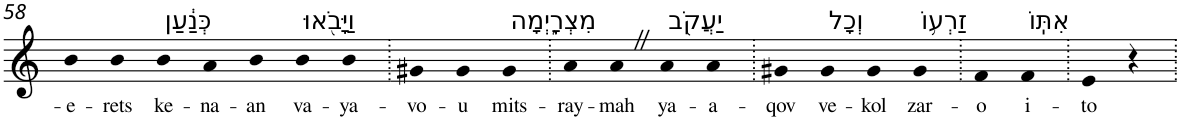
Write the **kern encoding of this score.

**kern	**text
*part1	*part1
*staff1	*staff1
*I"Piano	*
*I'Pno	*
!!LO:PB:g=z
*clefG2	*
*k[]	*
=58	=58
!	!LO:LY:b
4b	-e-
!	!LO:LY:b
4b	-rets
!LO:TX:a:t=כְּנַ֔עַן	!
!	!LO:LY:b
4b	ke-
!	!LO:LY:b
4a	-na-
!	!LO:LY:b
4b	-an
!LO:TX:a:t=וַיָּבֹ֖אוּ	!
!	!LO:LY:b
4b	va-
!	!LO:LY:b
4b	-ya-
=59.	=59.
!	!LO:LY:b
4g#X	-vo-
!	!LO:LY:b
4g#	-u
!LO:TX:a:t=מִצְרָ֑יְמָה	!
!	!LO:LY:b
4g#	mits-
=60.	=60.
!	!LO:LY:b
4a	-ray-
!	!LO:LY:b
4aZ	-mah
!LO:TX:a:t=יַעֲקֹ֖ב	!
!	!LO:LY:b
4a	ya-
!	!LO:LY:b
4a	-a-
=61.	=61.
!	!LO:LY:b
4g#X	-qov
!LO:TX:a:t=וְכָל	!
!	!LO:LY:b
4g#	ve-
!	!LO:LY:b
4g#	-kol
!LO:TX:a:t=זַרְע֥וֹ	!
!	!LO:LY:b
4g#	zar-
=62.	=62.
!	!LO:LY:b
4f	-o
!LO:TX:a:t=אִתּֽוֹ	!
!	!LO:LY:b
4f	i-
=63.	=63.
!	!LO:LY:b
4e	-to
4r	.
=.	=.
*-	*-
